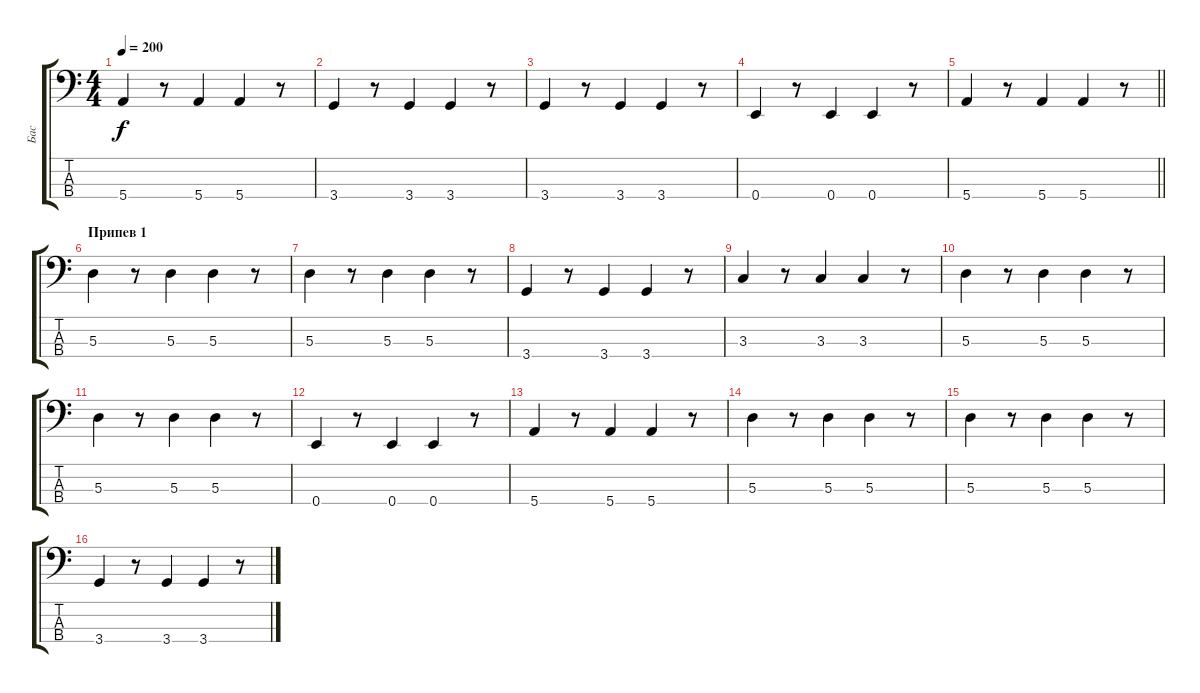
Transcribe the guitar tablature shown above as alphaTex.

\track ("Бас" "Бас") {instrument electricbasspick}
\staff {score tabs}
\tuning (G2 D2 A1 E1) {hide}
\ts (4 4)
\tempo 200
\clef f4
\ks c
5.4.4{dy f} r.8 5.4.4 5.4.4 r.8 |
3.4.4 r.8 3.4.4 3.4.4 r.8 |
3.4.4 r.8 3.4.4 3.4.4 r.8 |
0.4.4 r.8 0.4.4 0.4.4 r.8 |
\barLineRight lightlight
5.4.4 r.8 5.4.4 5.4.4 r.8 |
\section ("" "Припев 1")
5.3.4 r.8 5.3.4 5.3.4 r.8 |
5.3.4 r.8 5.3.4 5.3.4 r.8 |
3.4.4 r.8 3.4.4 3.4.4 r.8 |
3.3.4 r.8 3.3.4 3.3.4 r.8 |
5.3.4 r.8 5.3.4 5.3.4 r.8 |
5.3.4 r.8 5.3.4 5.3.4 r.8 |
0.4.4 r.8 0.4.4 0.4.4 r.8 |
5.4.4 r.8 5.4.4 5.4.4 r.8 |
5.3.4 r.8 5.3.4 5.3.4 r.8 |
5.3.4 r.8 5.3.4 5.3.4 r.8 |
3.4.4 r.8 3.4.4 3.4.4 r.8
